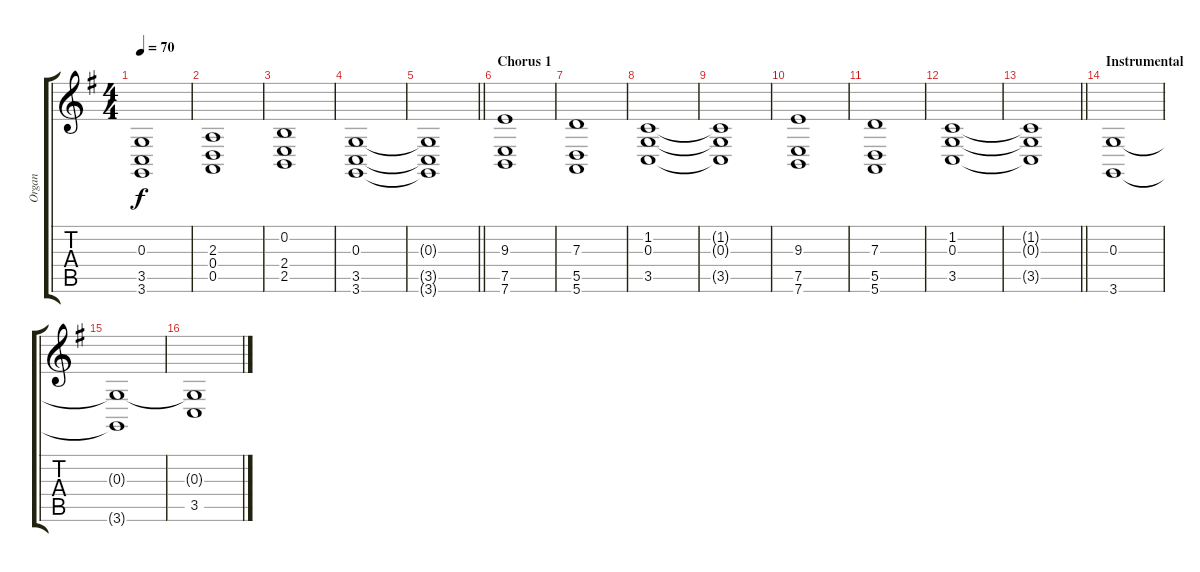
\track ("Organ" "Organ") {instrument churchorgan}
\staff {score tabs}
\tuning (E4 B3 G3 D3 A2 E2) {hide}
\ts (4 4)
\tempo 70
\clef g2
\ks g
(0.3{t} 3.5{t} 3.6{t}).1{dy f} |
(2.3 0.4 0.5).1 |
(0.2 2.4 2.5).1 |
(0.3 3.5 3.6).1 |
\barLineRight lightlight
(0.3{t} 3.5{t} 3.6{t}).1 |
\section ("" "Chorus 1")
(9.3 7.5 7.6).1 |
(7.3 5.5 5.6).1 |
(1.2 0.3 3.5).1 |
(1.2{t} 0.3{t} 3.5{t}).1 |
(9.3 7.5 7.6).1 |
(7.3 5.5 5.6).1 |
(1.2 0.3 3.5).1 |
\barLineRight lightlight
(1.2{t} 0.3{t} 3.5{t}).1 |
\section ("" "Instrumental")
(0.3 3.6).1 |
(0.3{t} 3.6{t}).1 |
(0.3{t} 3.5).1
